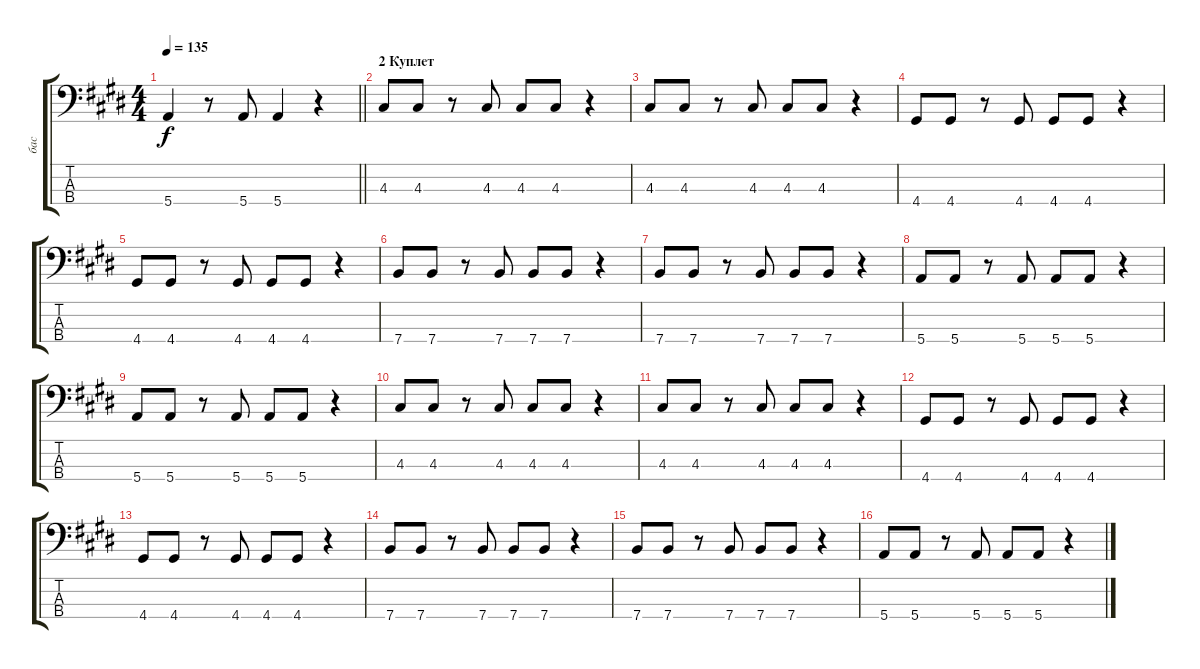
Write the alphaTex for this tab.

\track ("бас" "бас") {instrument electricbassfinger}
\staff {score tabs}
\tuning (G2 D2 A1 E1) {hide}
\ts (4 4)
\tempo 135
\clef f4
\barLineRight lightlight
\ks c#minor
5.4.4{dy f} r.8 5.4.8 5.4.4 r.4 |
\section ("" "2 Куплет")
4.3.8 4.3.8 r.8 4.3.8 4.3.8 4.3.8 r.4 |
4.3.8 4.3.8 r.8 4.3.8 4.3.8 4.3.8 r.4 |
4.4.8 4.4.8 r.8 4.4.8 4.4.8 4.4.8 r.4 |
4.4.8 4.4.8 r.8 4.4.8 4.4.8 4.4.8 r.4 |
7.4.8 7.4.8 r.8 7.4.8 7.4.8 7.4.8 r.4 |
7.4.8 7.4.8 r.8 7.4.8 7.4.8 7.4.8 r.4 |
5.4.8 5.4.8 r.8 5.4.8 5.4.8 5.4.8 r.4 |
5.4.8 5.4.8 r.8 5.4.8 5.4.8 5.4.8 r.4 |
4.3.8 4.3.8 r.8 4.3.8 4.3.8 4.3.8 r.4 |
4.3.8 4.3.8 r.8 4.3.8 4.3.8 4.3.8 r.4 |
4.4.8 4.4.8 r.8 4.4.8 4.4.8 4.4.8 r.4 |
4.4.8 4.4.8 r.8 4.4.8 4.4.8 4.4.8 r.4 |
7.4.8 7.4.8 r.8 7.4.8 7.4.8 7.4.8 r.4 |
7.4.8 7.4.8 r.8 7.4.8 7.4.8 7.4.8 r.4 |
5.4.8 5.4.8 r.8 5.4.8 5.4.8 5.4.8 r.4
